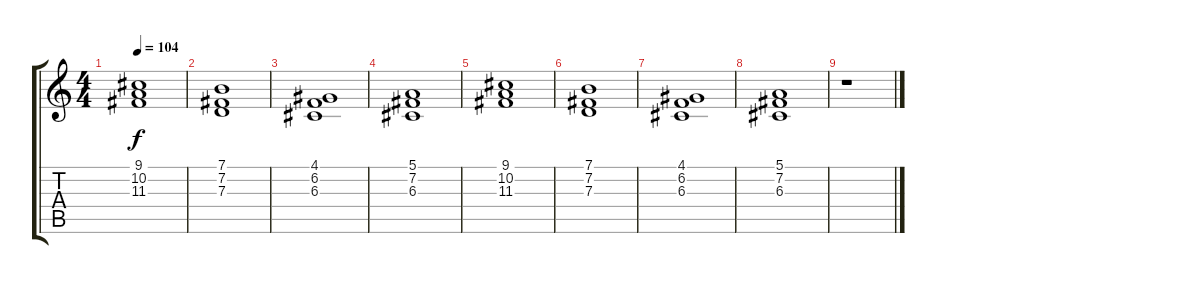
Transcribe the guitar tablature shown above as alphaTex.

\track "" {instrument stringensemble1}
\staff {score tabs}
\tuning (E4 B3 G3 D3 A2 E2) {hide}
\ts (4 4)
\tempo 104
\clef g2
\ks c
(9.1 10.2 11.3).1{dy f} |
(7.1 7.2 7.3).1 |
(4.1 6.2 6.3).1 |
(5.1 7.2 6.3).1 |
(9.1 10.2 11.3).1 |
(7.1 7.2 7.3).1 |
(4.1 6.2 6.3).1 |
(5.1 7.2 6.3).1 |
r.1
